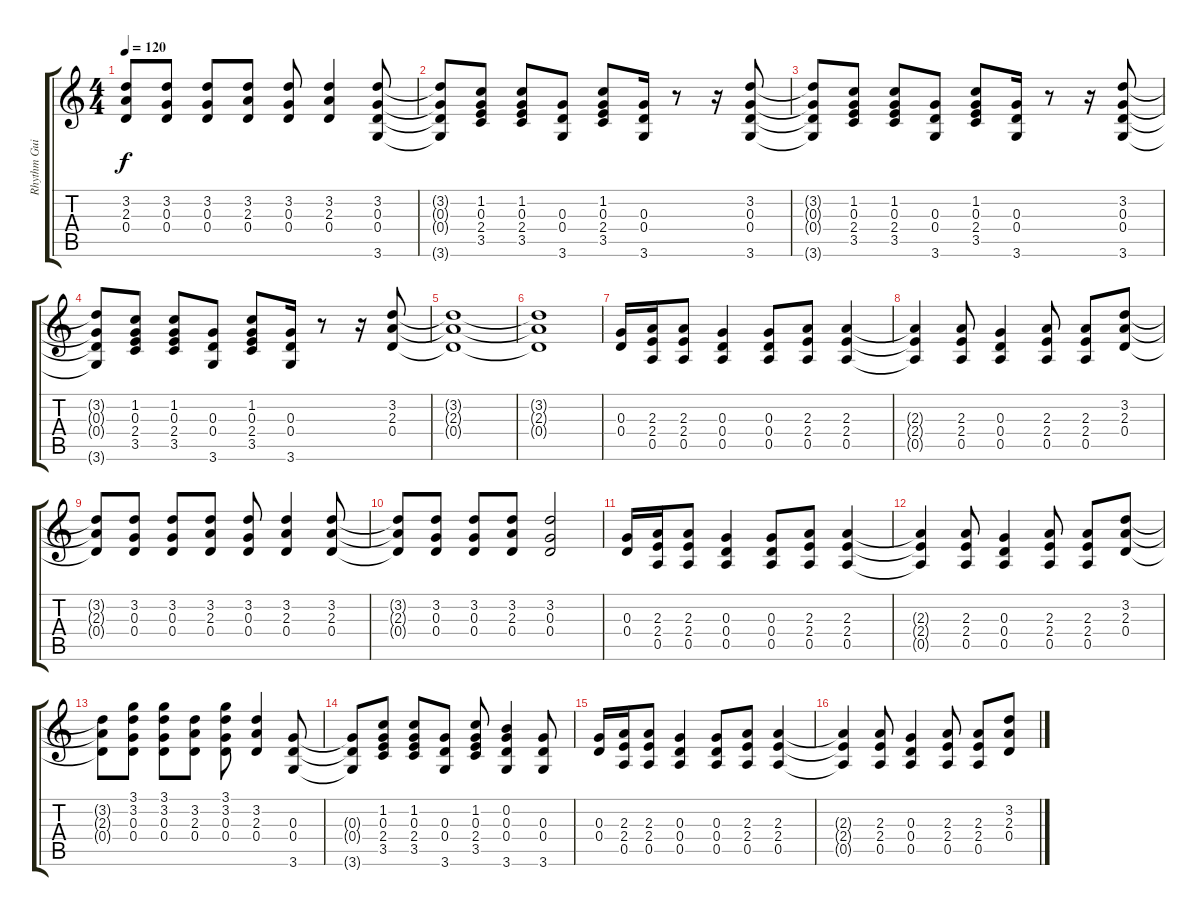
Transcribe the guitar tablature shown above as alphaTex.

\track ("Rhythm Guitar  left" "Rhythm Gui") {instrument distortionguitar}
\staff {score tabs}
\tuning (E4 B3 G3 D3 A2 E2) {hide}
\ts (4 4)
\tempo 120
\clef g2
\ks c
(3.2{t} 2.3{t} 0.4{t}).8{dy f} (3.2 0.3 0.4).8 (3.2 0.3 0.4).8 (3.2 2.3 0.4).8 (3.2 0.3 0.4).8 (3.2 2.3 0.4).4 (3.2 0.3 0.4 3.6).8 |
(3.2{t} 0.3{t} 0.4{t} 3.6{t}).8 (1.2 0.3 2.4 3.5).8 (1.2 0.3 2.4 3.5).8 (0.3 0.4 3.6).8 (1.2 0.3 2.4 3.5).8 (0.3 0.4 3.6).16 r.8 r.16 (3.2 0.3 0.4 3.6).8 |
(3.2{t} 0.3{t} 0.4{t} 3.6{t}).8 (1.2 0.3 2.4 3.5).8 (1.2 0.3 2.4 3.5).8 (0.3 0.4 3.6).8 (1.2 0.3 2.4 3.5).8 (0.3 0.4 3.6).16 r.8 r.16 (3.2 0.3 0.4 3.6).8 |
(3.2{t} 0.3{t} 0.4{t} 3.6{t}).8 (1.2 0.3 2.4 3.5).8 (1.2 0.3 2.4 3.5).8 (0.3 0.4 3.6).8 (1.2 0.3 2.4 3.5).8 (0.3 0.4 3.6).16 r.8 r.16 (3.2 2.3 0.4).8 |
(3.2{t} 2.3{t} 0.4{t}).1 |
(3.2{t} 2.3{t} 0.4{t}).1 |
(0.3 0.4).16 (2.3 2.4 0.5).16 (2.3 2.4 0.5).8 (0.3 0.4 0.5).4 (0.3 0.4 0.5).8 (2.3 2.4 0.5).8 (2.3 2.4 0.5).4 |
(2.3{t} 2.4{t} 0.5{t}).4 (2.3 2.4 0.5).8 (0.3 0.4 0.5).4 (2.3 2.4 0.5).8 (2.3 2.4 0.5).8 (3.2 2.3 0.4).8 |
(3.2{t} 2.3{t} 0.4{t}).8 (3.2 0.3 0.4).8 (3.2 0.3 0.4).8 (3.2 2.3 0.4).8 (3.2 0.3 0.4).8 (3.2 2.3 0.4).4 (3.2 2.3 0.4).8 |
(3.2{t} 2.3{t} 0.4{t}).8 (3.2 0.3 0.4).8 (3.2 0.3 0.4).8 (3.2 2.3 0.4).8 (3.2 0.3 0.4).2 |
(0.3 0.4).16 (2.3 2.4 0.5).16 (2.3 2.4 0.5).8 (0.3 0.4 0.5).4 (0.3 0.4 0.5).8 (2.3 2.4 0.5).8 (2.3 2.4 0.5).4 |
(2.3{t} 2.4{t} 0.5{t}).4 (2.3 2.4 0.5).8 (0.3 0.4 0.5).4 (2.3 2.4 0.5).8 (2.3 2.4 0.5).8 (3.2 2.3 0.4).8 |
(3.2{t} 2.3{t} 0.4{t}).8 (3.1 3.2 0.3 0.4).8 (3.1 3.2 0.3 0.4).8 (3.2 2.3 0.4).8 (3.1 3.2 0.3 0.4).8 (3.2 2.3 0.4).4 (0.3 0.4 3.6).8 |
(0.3{t} 0.4{t} 3.6{t}).8 (1.2 0.3 2.4 3.5).8 (1.2 0.3 2.4 3.5).8 (0.3 0.4 3.6).8 (1.2 0.3 2.4 3.5).8 (0.2 0.3 0.4 3.6).4 (0.3 0.4 3.6).8 |
(0.3 0.4).16 (2.3 2.4 0.5).16 (2.3 2.4 0.5).8 (0.3 0.4 0.5).4 (0.3 0.4 0.5).8 (2.3 2.4 0.5).8 (2.3 2.4 0.5).4 |
(2.3{t} 2.4{t} 0.5{t}).4 (2.3 2.4 0.5).8 (0.3 0.4 0.5).4 (2.3 2.4 0.5).8 (2.3 2.4 0.5).8 (3.2 2.3 0.4).8
